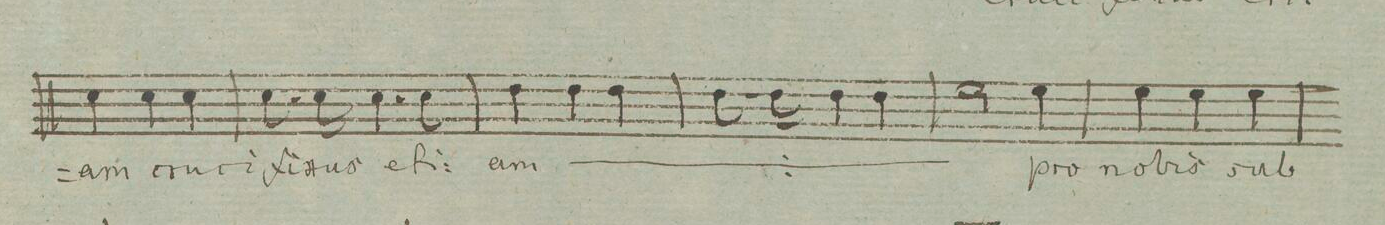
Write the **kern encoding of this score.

**kern	**text	**dynam
*I"Soprano. Tutti.	*	*
*clefC1	*	*
*k[b-e-a-]	*	*
*met(c|)	*	*
*M3/4	*	*
4a-\	-am	.
4a-\	cru-	.
4a-\	-ci-	.
=100	=100	=100
8.a-\	-fi-	.
16a-\	-xus	.
4.a-\	e-	.
8a-\	-ti-	.
=101	=101	=101
4b-\	-am	.
*	*ij	*
4b-\	cru-	.
4b-\	-ci-	.
=102	=102	=102
8.b-\	-fi-	.
16b-\	-xus	.
4b-\	e-	.
4b-\	-ti-	.
=103	=103	=103
2cc\	-am	.
*	*Xij	*
4cc\	pro	.
=104	=104	=104
4cc\	no-	.
4cc\	-bis	.
4cc\	sub	.
=105	=105	=105
*-	*-	*-
